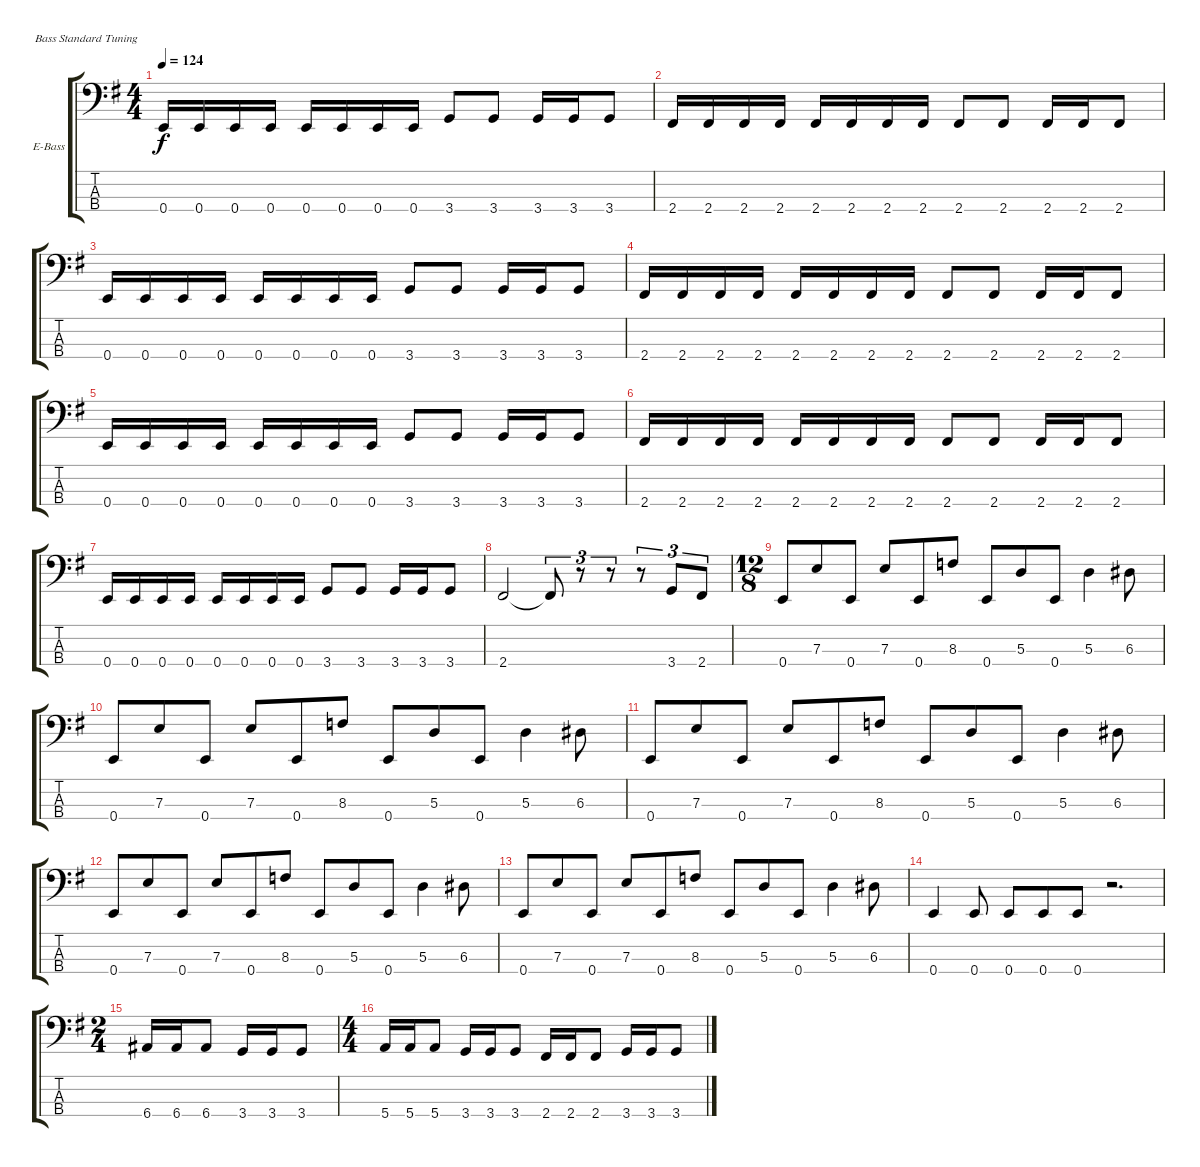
\bracketExtendMode groupsimilarinstruments
\firstSystemTrackNameOrientation horizontal
\otherSystemsTrackNameOrientation horizontal
\track ("Bass" "E-Bass") {instrument electricbassfinger}
\staff {score tabs}
\tuning (G2 D2 A1 E1)
\ts (4 4)
\tempo 124
\clef f4
\scale
1.06053
\ks g
0.4.16{dy f} 0.4.16 0.4.16 0.4.16 0.4.16 0.4.16 0.4.16 0.4.16 3.4.8 3.4.8 3.4.16 3.4.16 3.4.8 |
\scale
0.93947 2.4.16 2.4.16 2.4.16 2.4.16 2.4.16 2.4.16 2.4.16 2.4.16 2.4.8 2.4.8 2.4.16 2.4.16 2.4.8 |
\scale
1.05549 0.4.16 0.4.16 0.4.16 0.4.16 0.4.16 0.4.16 0.4.16 0.4.16 3.4.8 3.4.8 3.4.16 3.4.16 3.4.8 |
\scale
0.944515 2.4.16 2.4.16 2.4.16 2.4.16 2.4.16 2.4.16 2.4.16 2.4.16 2.4.8 2.4.8 2.4.16 2.4.16 2.4.8 |
\scale
1.05549 0.4.16 0.4.16 0.4.16 0.4.16 0.4.16 0.4.16 0.4.16 0.4.16 3.4.8 3.4.8 3.4.16 3.4.16 3.4.8 |
\scale
0.944515 2.4.16 2.4.16 2.4.16 2.4.16 2.4.16 2.4.16 2.4.16 2.4.16 2.4.8 2.4.8 2.4.16 2.4.16 2.4.8 |
\scale
1.05549 0.4.16 0.4.16 0.4.16 0.4.16 0.4.16 0.4.16 0.4.16 0.4.16 3.4.8 3.4.8 3.4.16 3.4.16 3.4.8 |
\scale
0.944515 2.4.2 2.4{t}.8{tu (3 2)} r.8{tu (3 2)} r.8{tu (3 2)} r.8{tu (3 2)} 3.4.8{tu (3 2)} 2.4.8{tu (3 2)} |
\ts (12 8)
\scale
1.08575 0.4.8 7.3.8 0.4.8 7.3.8 0.4.8 8.3.8 0.4.8 5.3.8 0.4.8 5.3.4 6.3.8 |
\scale
0.91425 0.4.8 7.3.8 0.4.8 7.3.8 0.4.8 8.3.8 0.4.8 5.3.8 0.4.8 5.3.4 6.3.8 |
\scale
1.05549 0.4.8 7.3.8 0.4.8 7.3.8 0.4.8 8.3.8 0.4.8 5.3.8 0.4.8 5.3.4 6.3.8 |
\scale
0.944515 0.4.8 7.3.8 0.4.8 7.3.8 0.4.8 8.3.8 0.4.8 5.3.8 0.4.8 5.3.4 6.3.8 |
\scale
1.05549 0.4.8 7.3.8 0.4.8 7.3.8 0.4.8 8.3.8 0.4.8 5.3.8 0.4.8 5.3.4 6.3.8 |
\scale
0.944515 0.4.4 0.4.8 0.4.8 0.4.8 0.4.8 r.2{d} |
\ts (2 4)
\scale
1.08575 6.4.16 6.4.16 6.4.8 3.4.16 3.4.16 3.4.8 |
\ts (4 4)
\scale
0.91425 5.4.16 5.4.16 5.4.8 3.4.16 3.4.16 3.4.8 2.4.16 2.4.16 2.4.8 3.4.16 3.4.16 3.4.8
